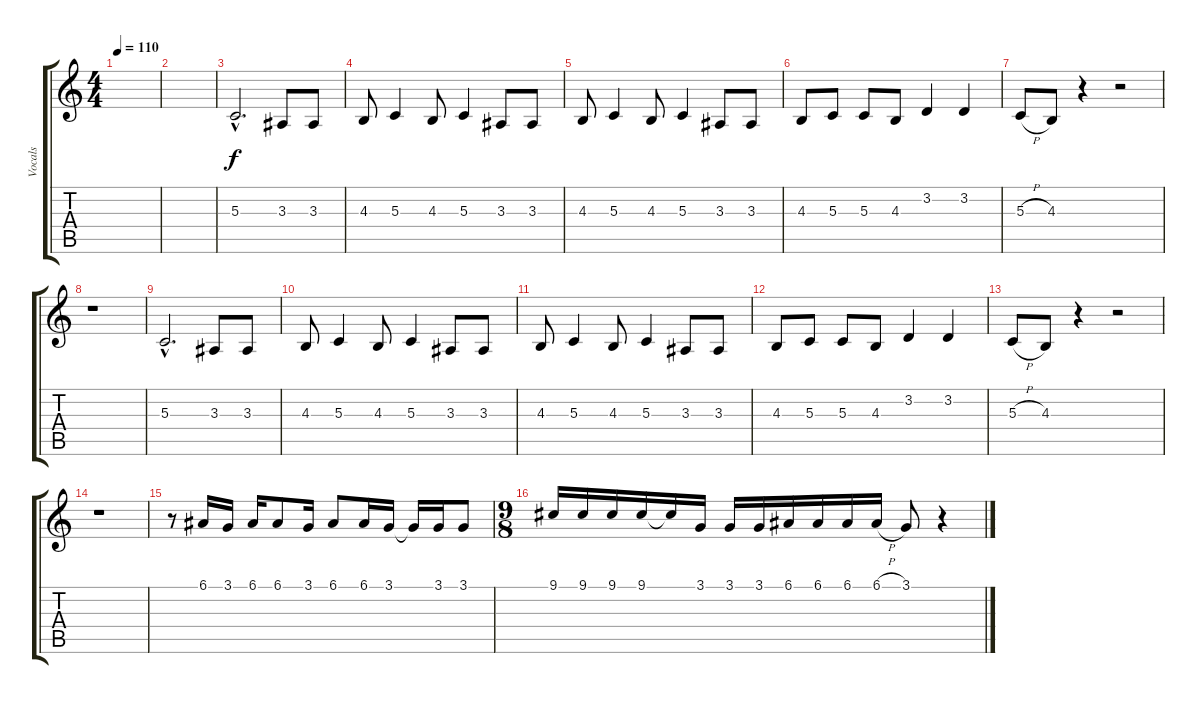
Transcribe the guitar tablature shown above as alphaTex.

\track ("Vocals" "Vocals") {instrument violin}
\staff {score tabs}
\tuning (E4 B3 G3 D3 A2 E2) {hide}
\ts (4 4)
\tempo 110
\clef g2
\ks c
|
|
5.3{hac}.2{d} 3.3.8 3.3.8 |
4.3.8 5.3.4 4.3.8 5.3.4 3.3.8 3.3.8 |
4.3.8 5.3.4 4.3.8 5.3.4 3.3.8 3.3.8 |
4.3.8 5.3.8 5.3.8 4.3.8 3.2.4 3.2.4 |
5.3{h}.8 4.3.8 r.4 r.2 |
r.1 |
5.3{hac}.2{d} 3.3.8 3.3.8 |
4.3.8 5.3.4 4.3.8 5.3.4 3.3.8 3.3.8 |
4.3.8 5.3.4 4.3.8 5.3.4 3.3.8 3.3.8 |
4.3.8 5.3.8 5.3.8 4.3.8 3.2.4 3.2.4 |
5.3{h}.8 4.3.8 r.4 r.2 |
r.1 |
r.8 6.1.16 3.1.16 6.1.16 6.1.8 3.1.16 6.1.8 6.1.16 3.1.16 3.1{t}.16 3.1.16 3.1.8 |
\ts (9 8)
9.1.16 9.1.16 9.1.16 9.1.16 9.1{t}.16 3.1.16 3.1.16 3.1.16 6.1.16 6.1.16 6.1.16 6.1{h}.16 3.1.8 r.4
